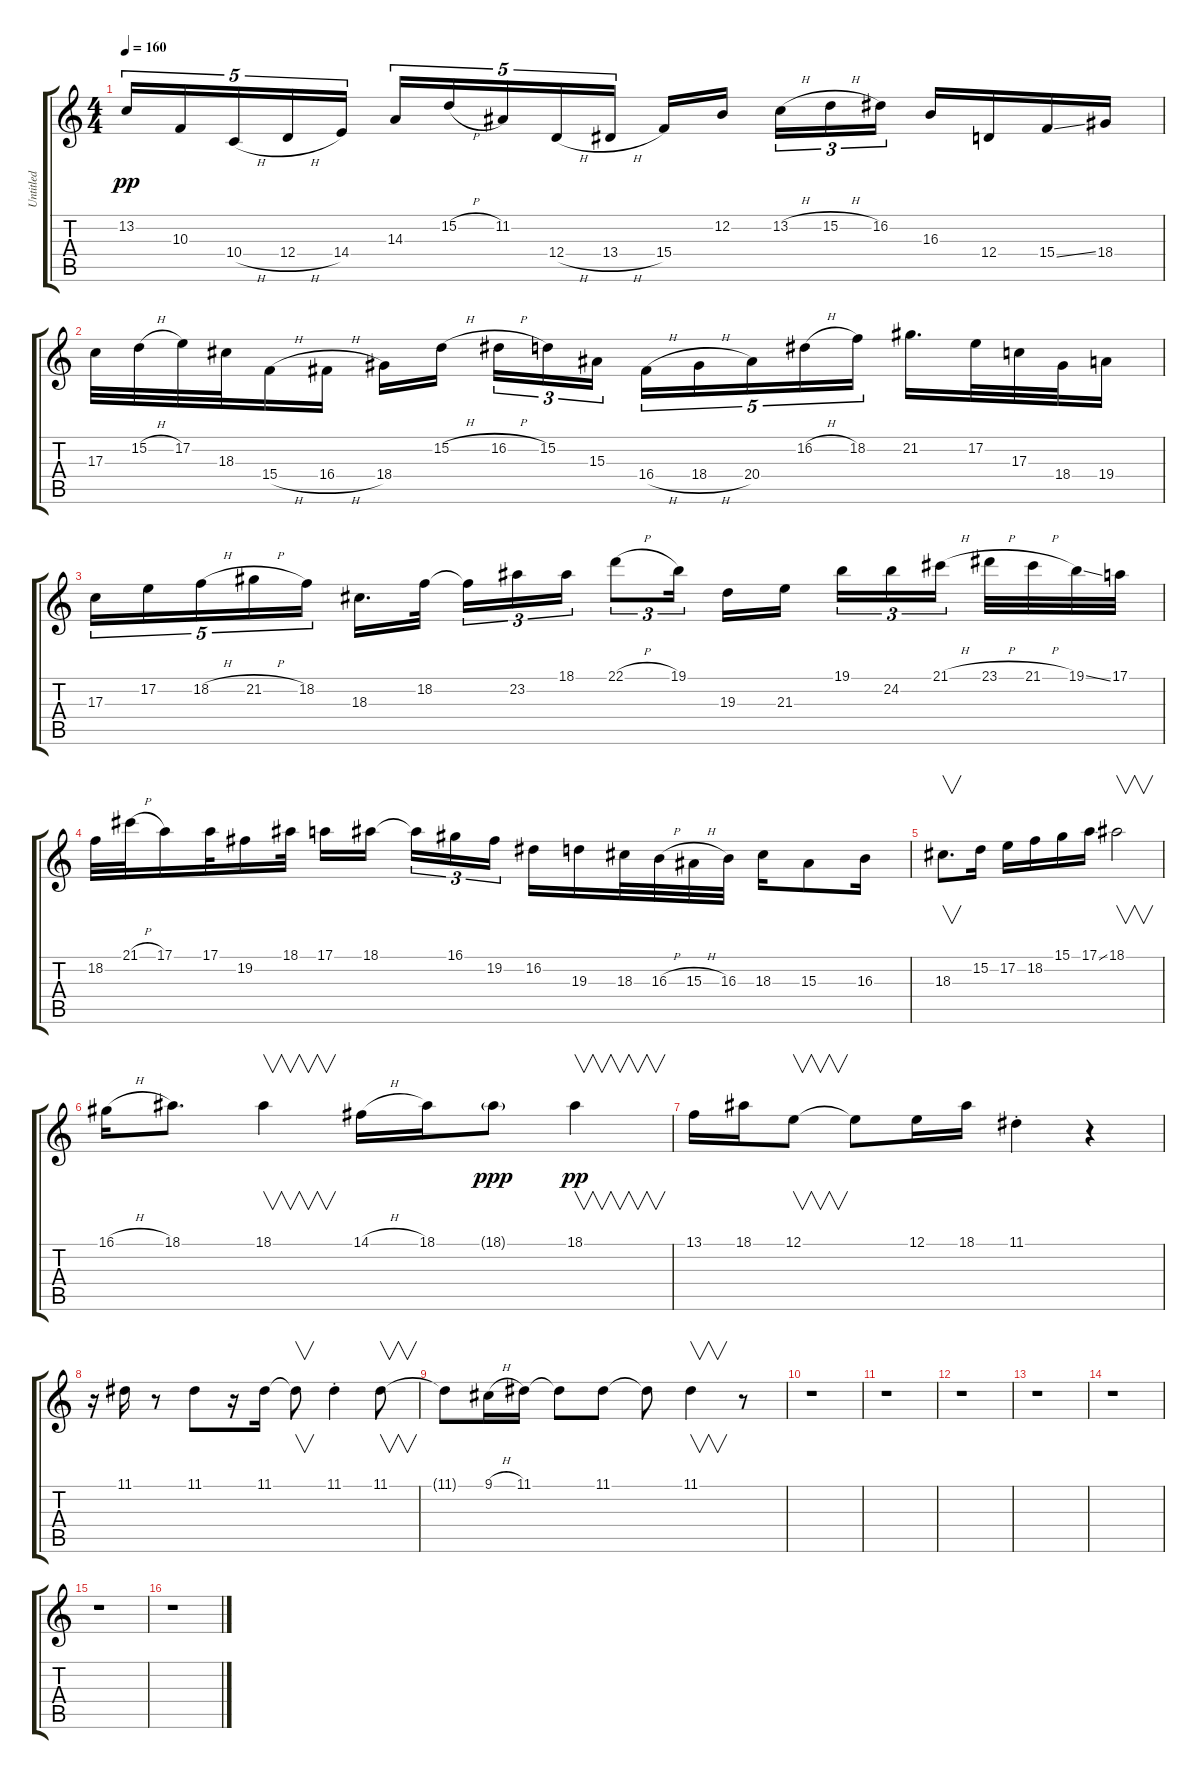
\track ("Untitled" "Untitled") {instrument tenorsax}
\staff {score tabs}
\tuning (E4 B3 G3 D3 A2 E2) {hide}
\ts (4 4)
\tempo 160
\clef g2
\ks c
13.2.16{tu (5 4) dy pp} 10.3.16{tu (5 4)} 10.4{h}.16{tu (5 4)} 12.4{h}.16{tu (5 4)} 14.4.16{tu (5 4)} 14.3.16{tu (5 4)} 15.2{h}.16{tu (5 4)} 11.2.16{tu (5 4)} 12.4{h}.16{tu (5 4)} 13.4{h}.16{tu (5 4)} 15.4.16 12.2.16{beam splitsecondary} 13.2{h}.16{tu (3 2)} 15.2{h}.16{tu (3 2)} 16.2.16{tu (3 2)} 16.3.16 12.4.16 15.4{ss}.16 18.4.16 |
17.3.32 15.2{h}.32 17.2.32 18.3.32 15.4{h}.16 16.4{h}.16 18.4.16 15.2{h}.16{beam splitsecondary} 16.2{h}.16{tu (3 2)} 15.2.16{tu (3 2)} 15.3.16{tu (3 2)} 16.4{h}.16{tu (5 4)} 18.4{h}.16{tu (5 4)} 20.4.16{tu (5 4)} 16.2{h}.16{tu (5 4)} 18.2.16{tu (5 4)} 21.2.16{d} 17.2.32 17.3.32 18.4.32 19.4.16 |
17.3.16{tu (5 4)} 17.2.16{tu (5 4)} 18.2{h}.16{tu (5 4)} 21.2{h}.16{tu (5 4)} 18.2.16{tu (5 4)} 18.3.16{d} 18.2.32{beam splitsecondary} 18.2{t}.16{tu (3 2)} 23.2.16{tu (3 2)} 18.1.16{tu (3 2)} 22.1{h}.8{tu (3 2)} 19.1.16{tu (3 2) beam splitsecondary} 19.3.16 21.3.16 19.1.16{tu (3 2)} 24.2.16{tu (3 2)} 21.1{h}.16{tu (3 2) beam splitsecondary} 23.1{h}.32 21.1{h}.32 19.1{ss}.32 17.1.32 |
18.2.32 21.1{h}.32 17.1.16 17.1.32 19.2.16 18.1.32 17.1.16 18.1.16{beam splitsecondary} 18.1{t}.16{tu (3 2)} 16.1.16{tu (3 2)} 19.2.16{tu (3 2)} 16.2.16 19.3.16 18.3.32 16.3{h}.32 15.3{h}.32 16.3.32 18.3.16 15.3.8 16.3.16 |
18.3.8{v d} 15.2.16 17.2.16 18.2.16 15.1.16 17.1{ss}.16 18.1.2{v} |
16.1{h}.16 18.1.8{d} 18.1.4{v} 14.1{h}.16 18.1.16 18.1{g}.8{dy ppp} 18.1.4{v dy pp} |
13.1.16 18.1.16 12.1.8{v} 12.1{t}.8 12.1.16 18.1.16 11.1{st}.4 r.4 |
r.16 11.1.16 r.8 11.1.8 r.16 11.1.16 11.1{t}.8{v} 11.1{st}.4 11.1.8{v} |
11.1{t}.8 9.1{h}.16 11.1.16 11.1{t}.8 11.1.8 11.1{t}.8 11.1.4{v} r.8 |
r.1 |
r.1 |
r.1 |
r.1 |
r.1 |
r.1 |
r.1
